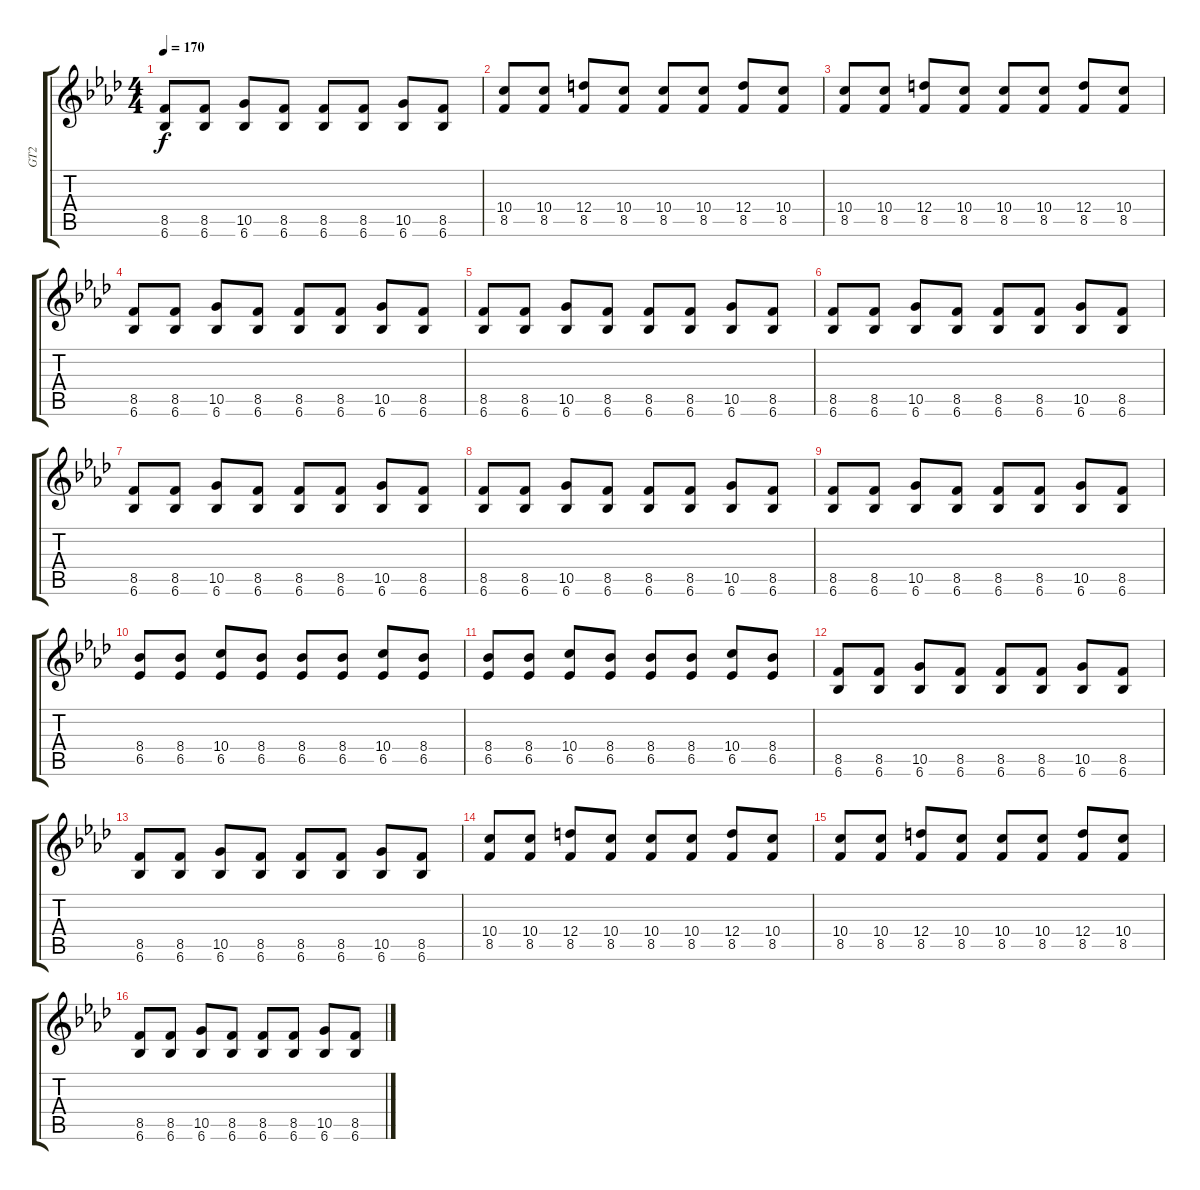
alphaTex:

\track ("GT2" "GT2") {instrument electricguitarjazz}
\staff {score tabs}
\tuning (E4 B3 G3 D3 A2 E2) {hide}
\ts (4 4)
\tempo 170
\clef g2
\ks ab
(8.5 6.6).8{dy f} (8.5 6.6).8 (10.5 6.6).8 (8.5 6.6).8 (8.5 6.6).8 (8.5 6.6).8 (10.5 6.6).8 (8.5 6.6).8 |
(10.4 8.5).8 (10.4 8.5).8 (12.4 8.5).8 (10.4 8.5).8 (10.4 8.5).8 (10.4 8.5).8 (12.4 8.5).8 (10.4 8.5).8 |
(10.4 8.5).8 (10.4 8.5).8 (12.4 8.5).8 (10.4 8.5).8 (10.4 8.5).8 (10.4 8.5).8 (12.4 8.5).8 (10.4 8.5).8 |
(8.5 6.6).8 (8.5 6.6).8 (10.5 6.6).8 (8.5 6.6).8 (8.5 6.6).8 (8.5 6.6).8 (10.5 6.6).8 (8.5 6.6).8 |
(8.5 6.6).8 (8.5 6.6).8 (10.5 6.6).8 (8.5 6.6).8 (8.5 6.6).8 (8.5 6.6).8 (10.5 6.6).8 (8.5 6.6).8 |
(8.5 6.6).8 (8.5 6.6).8 (10.5 6.6).8 (8.5 6.6).8 (8.5 6.6).8 (8.5 6.6).8 (10.5 6.6).8 (8.5 6.6).8 |
(8.5 6.6).8 (8.5 6.6).8 (10.5 6.6).8 (8.5 6.6).8 (8.5 6.6).8 (8.5 6.6).8 (10.5 6.6).8 (8.5 6.6).8 |
(8.5 6.6).8 (8.5 6.6).8 (10.5 6.6).8 (8.5 6.6).8 (8.5 6.6).8{txt ""} (8.5 6.6).8 (10.5 6.6).8 (8.5 6.6).8 |
(8.5 6.6).8 (8.5 6.6).8 (10.5 6.6).8 (8.5 6.6).8 (8.5 6.6).8 (8.5 6.6).8 (10.5 6.6).8 (8.5 6.6).8 |
(8.4 6.5).8 (8.4 6.5).8 (10.4 6.5).8 (8.4 6.5).8 (8.4 6.5).8 (8.4 6.5).8 (10.4 6.5).8 (8.4 6.5).8 |
(8.4 6.5).8 (8.4 6.5).8 (10.4 6.5).8 (8.4 6.5).8 (8.4 6.5).8 (8.4 6.5).8 (10.4 6.5).8 (8.4 6.5).8 |
(8.5 6.6).8 (8.5 6.6).8 (10.5 6.6).8 (8.5 6.6).8 (8.5 6.6).8 (8.5 6.6).8 (10.5 6.6).8 (8.5 6.6).8 |
(8.5 6.6).8 (8.5 6.6).8 (10.5 6.6).8 (8.5 6.6).8 (8.5 6.6).8 (8.5 6.6).8 (10.5 6.6).8 (8.5 6.6).8 |
(10.4 8.5).8 (10.4 8.5).8 (12.4 8.5).8 (10.4 8.5).8 (10.4 8.5).8 (10.4 8.5).8 (12.4 8.5).8 (10.4 8.5).8 |
(10.4 8.5).8 (10.4 8.5).8 (12.4 8.5).8 (10.4 8.5).8 (10.4 8.5).8 (10.4 8.5).8 (12.4 8.5).8 (10.4 8.5).8 |
(8.5 6.6).8 (8.5 6.6).8 (10.5 6.6).8 (8.5 6.6).8 (8.5 6.6).8 (8.5 6.6).8 (10.5 6.6).8 (8.5 6.6).8
